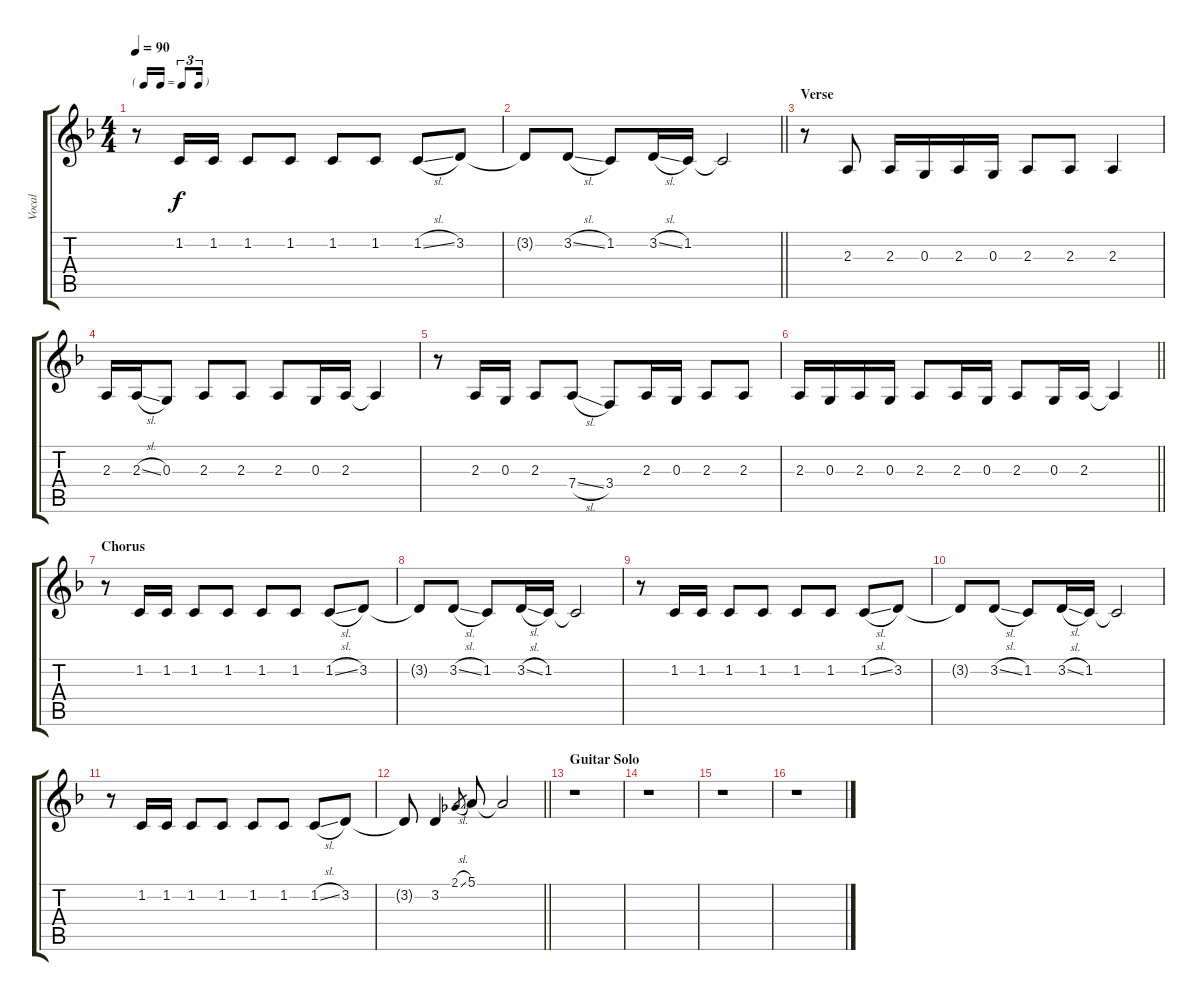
\track ("Vocal" "Vocal") {instrument tenorsax}
\staff {score tabs}
\tuning (E4 B3 G3 D3 A2 E2) {hide}
\ts (4 4)
\tf triplet16th
\tempo 90
\clef g2
\ks f
r.8{dy f} 1.2.16 1.2.16 1.2.8 1.2.8 1.2.8 1.2.8 1.2{sl}.8 3.2.8 |
\barLineRight lightlight
3.2{t}.8 3.2{sl}.8 1.2.8 3.2{sl}.16 1.2.16 1.2{t}.2 |
\section ("" "Verse")
r.8 2.3.8 2.3.16 0.3.16 2.3.16 0.3.16 2.3.8 2.3.8 2.3.4 |
2.3.16 2.3{sl}.16 0.3.8 2.3.8 2.3.8 2.3.8 0.3.16 2.3.16 2.3{t}.4 |
r.8 2.3.16 0.3.16 2.3.8 7.4{sl}.8 3.4.8 2.3.16 0.3.16 2.3.8 2.3.8 |
\barLineRight lightlight
2.3.16 0.3.16 2.3.16 0.3.16 2.3.8 2.3.16 0.3.16 2.3.8 0.3.16 2.3.16 2.3{t}.4 |
\section ("" "Chorus")
r.8 1.2.16 1.2.16 1.2.8 1.2.8 1.2.8 1.2.8 1.2{sl}.8 3.2.8 |
3.2{t}.8 3.2{sl}.8 1.2.8 3.2{sl}.16 1.2.16 1.2{t}.2 |
r.8 1.2.16 1.2.16 1.2.8 1.2.8 1.2.8 1.2.8 1.2{sl}.8 3.2.8 |
3.2{t}.8 3.2{sl}.8 1.2.8 3.2{sl}.16 1.2.16 1.2{t}.2 |
r.8 1.2.16 1.2.16 1.2.8 1.2.8 1.2.8 1.2.8 1.2{sl}.8 3.2.8 |
\barLineRight lightlight
3.2{t}.8 3.2.4 2.1{sl}.8{gr} 5.1.8 5.1{t}.2 |
\section ("" "Guitar Solo")
r.1 |
r.1 |
r.1 |
r.1
